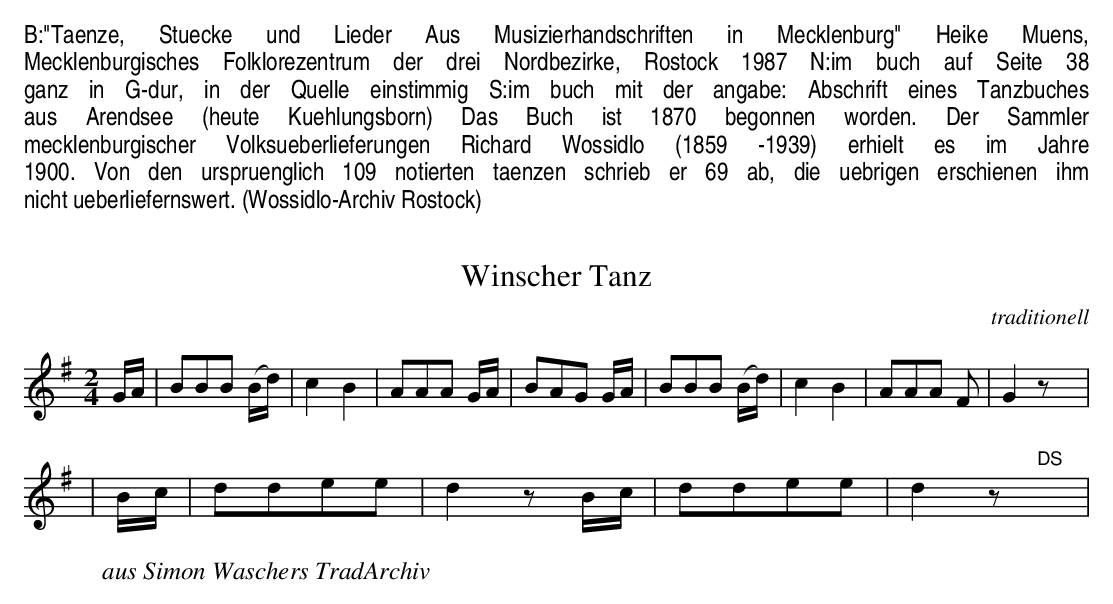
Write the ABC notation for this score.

X:1
T:Winscher Tanz
C:traditionell
%%textfont Helvetica-Narrow 10pt
%%begintext align
B:"Taenze, Stuecke und Lieder Aus Musizierhandschriften in Mecklenburg" Heike Muens, Mecklenburgisches Folklorezentrum der drei Nordbezirke, Rostock 1987
N:im buch auf Seite 38 ganz in G-dur, in der Quelle einstimmig
S:im buch mit der angabe: Abschrift eines Tanzbuches aus Arendsee (heute Kuehlungsborn) Das Buch ist 1870 begonnen worden. Der Sammler mecklenburgischer Volksueberlieferungen Richard Wossidlo (1859 -1939) erhielt es im Jahre 1900. Von den urspruenglich 109 notierten taenzen schrieb er 69 ab, die uebrigen erschienen ihm nicht ueberliefernswert. (Wossidlo-Archiv Rostock)
%%endtext
M:2/4
L:1/8
K:G
G/A/ |\
BBB (B/d/) | c2 B2 | AAA G/A/ | BAG G/A/ |\
BBB (B/d/) | c2 B2 | AAA F | G2 zx |
| B/c/ |\
ddee | d2z B/c/ | ddee | d2 z"DS"x |
W:aus Simon Waschers TradArchiv
